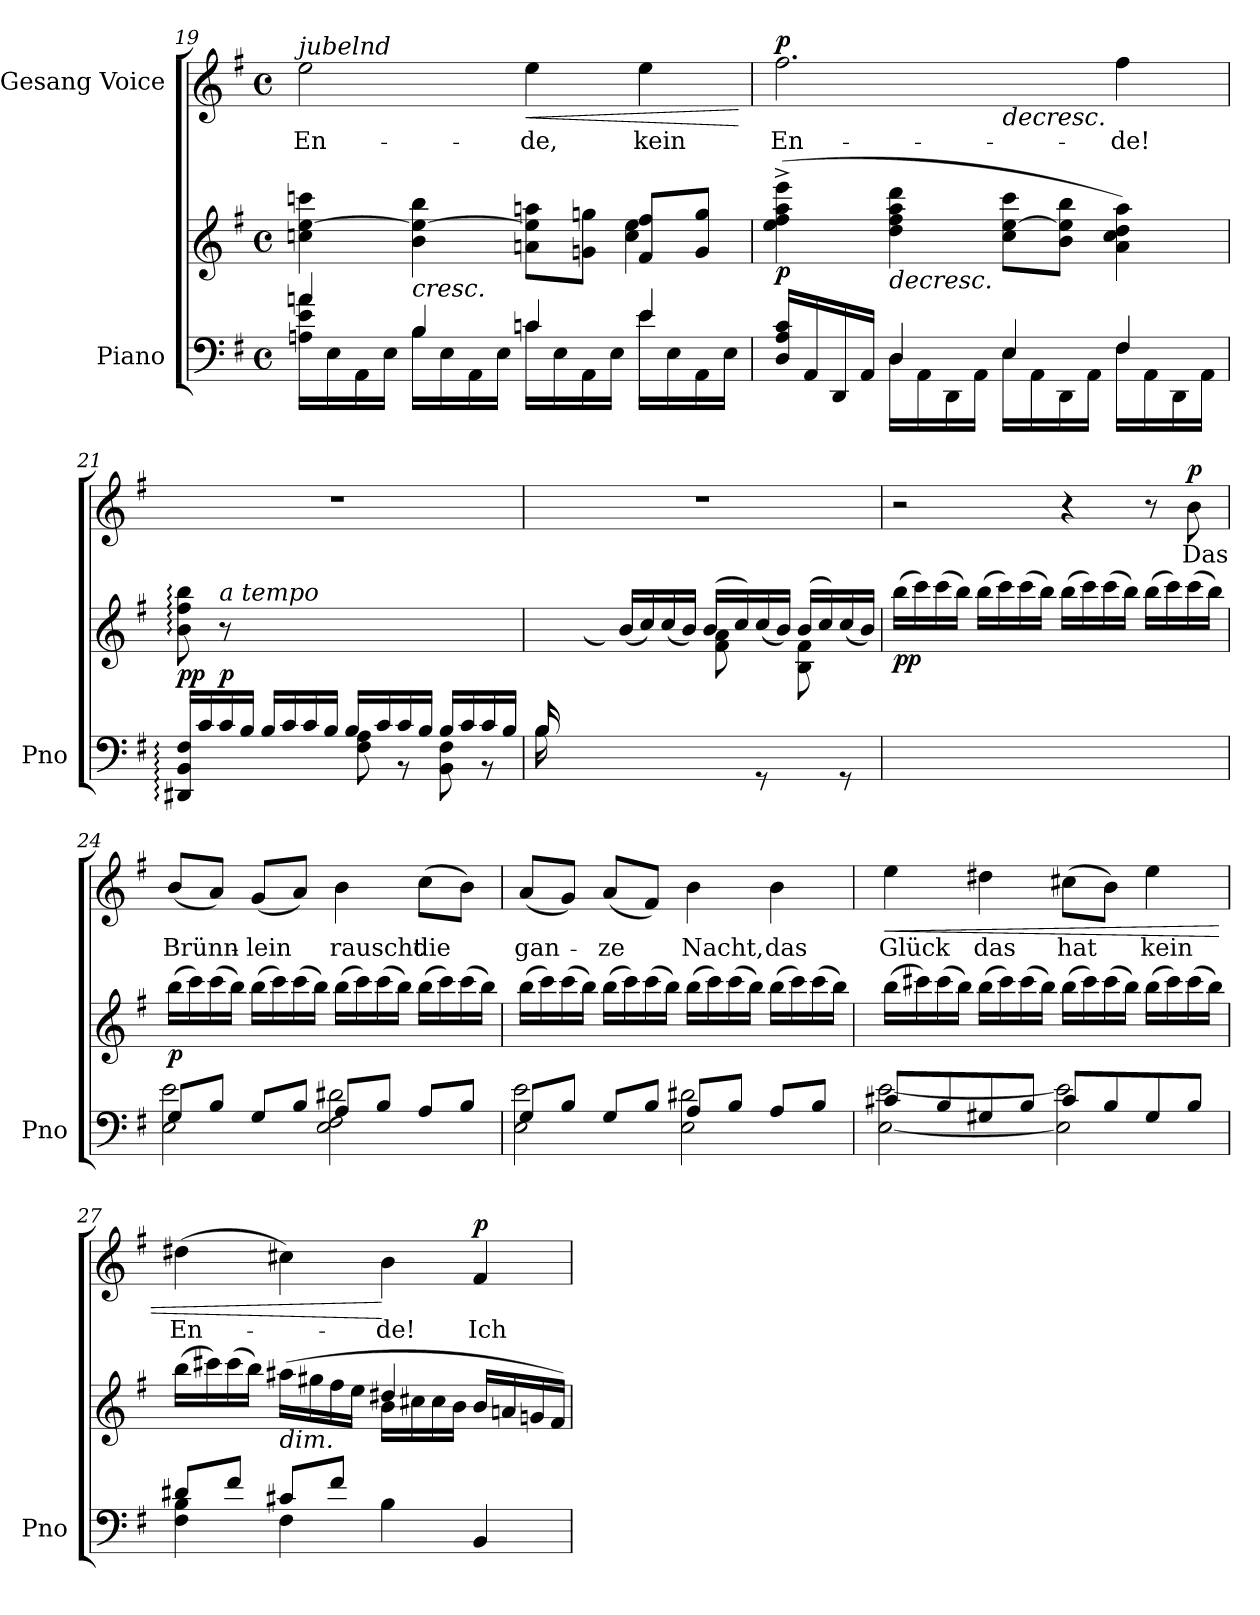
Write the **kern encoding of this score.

**kern	**kern	**dynam	**kern	**text	**dynam
*part2	*part2	*part2	*part1	*part1	*part1
*staff3	*staff2	*staff2/3	*staff1	*staff1	*staff1
*I"Piano	*	*	*I"Gesang Voice	*	*
*I'Pno	*	*	*	*	*
*clefF4	*clefG2	*	*clefG2	*	*
*k[f#]	*k[f#]	*	*k[f#]	*	*
*M4/4	*M4/4	*	*M4/4	*	*
*met(c)	*met(c)	*	*met(c)	*	*
=19	=19	=19	=19	=19	=19
*^	*^	*	*	*	*
!	!	!	!	!	!LO:TX:a:i:t=jubelnd	!	!
!	!	!	!	!	!	!LO:LY:b	!
4an/	16An\ 16e\ 16a\LL	4ccn\ [4ee\ 4cccn\	2.ryy	.	2ee\	En-	.
.	16E\	.	.	.	.	.	.
.	16AA\	.	.	.	.	.	.
.	16E\JJ	.	.	.	.	.	.
!	!	!	!	!LO:HP:b	!	!	!
4B/	16B\LL	4b\ 4ee\_ 4bb\	.	<	.	.	.
.	16E\	.	.	.	.	.	.
.	16AA\	.	.	.	.	.	.
.	16E\JJ	.	.	.	.	.	.
!	!	!	!	!	!	!LO:LY:b	!LO:HP:b
4c/	16cn\LL	8an\ 8ee\] 8aan\L	.	.	4ee\	-de,	<
.	16E\	.	.	.	.	.	.
.	16AA\	8gn\ 8ggn\J	.	.	.	.	.
.	16E\JJ	.	.	.	.	.	.
!	!	!	!	!	!	!LO:LY:b	!
4e/	16e\LL	8f#/ 8ff#/L	4cc\ 4ee\	.	4ee\	kein	.
.	16E\	.	.	.	.	.	.
.	16AA\	8g/ 8gg/J	.	.	.	.	.
.	16E\JJ	.	.	.	.	.	.
*v	*v	*	*	*	*	*	*
*	*v	*v	*	*	*	*
.	.	.	.	.	[
=20	=20	=20	=20	=20	=20
*^	*	*	*	*	*
!	!	!	!LO:DY:b	!	!LO:LY:b	!LO:DY:a
*	*	*	*	*^	*	*
16D/ 16A/ 16c/LL	4ryy	(>4ee\^ 4ff#\^ 4aa\^ 4eee\^	p	2.ff#\	2ryy	En-	p
16AA/	.	.	.	.	.	.	.
16DD/	.	.	.	.	.	.	.
16AA/JJ	.	.	.	.	.	.	.
!	!	!	!LO:HP:b	!	!	!	!
4D/	16D\LL	4dd\ 4ff#\ 4aa\ 4ddd\	>	.	.	.	.
.	16AA\	.	.	.	.	.	.
.	16DD\	.	.	.	.	.	.
.	16AA\JJ	.	.	.	.	.	.
!	!	!	!	!	!	!	!LO:HP:b
4E/	16E\LL	8cc\ [8ee\ 8ccc\L	.	.	2ryy	.	>
.	16AA\	.	.	.	.	.	.
.	16DD\	8b\ 8ee\] 8bb\J	.	.	.	.	.
.	16AA\JJ	.	.	.	.	.	.
!	!	!	!	!	!	!LO:LY:b	!
4F#/	16F#\LL	4a\ 4cc\ 4dd\ 4aa\)	.	4ff#\	.	-de!	.
.	16AA\	.	.	.	.	.	.
.	16DD\	.	.	.	.	.	.
.	16AA\JJ	.	.	.	.	.	.
*v	*v	*	*	*v	*v	*	*
.	.	[	.	.	.
!!LO:LB:g=z
=21	=21	=21	=21	=21	=21
*^	*	*	*	*	*
!	!	!	!LO:DY:b	!	!	!
4ryy	16DD#X/: 16BB/: 16F#/:LL	8b\: 8ff#\: 8bb\:	pp	1r	.	.
.	16c/	.	.	.	.	.
!	!	!LO:TX:a:i:t=a tempo	!	!	!	!
!	!	!	!LO:DY:a=2	!	!	!
.	16c/	8r	p	.	.	.
.	16B/JJ	.	.	.	.	.
16B/LL	4ryy	2.ryy	.	.	.	.
16c/	.	.	.	.	.	.
16c/	.	.	.	.	.	.
16B/JJ	.	.	.	.	.	.
16B/LL	8F#\ 8A\	.	.	.	.	.
16c/	.	.	.	.	.	.
16c/	8r	.	.	.	.	.
16B/JJ	.	.	.	.	.	.
16B/LL	8BB\ 8F#\	.	.	.	.	.
16c/	.	.	.	.	.	.
16c/	8r	.	.	.	.	.
16B/JJ	.	.	.	.	.	.
=22	=22	=22	=22	=22	=22	=22
*	*	*^	*	*	*	*
(>16B/LL	16B\	16ryy	2ryy	.	1r	.	.
2...ryy	16ryy	16cc/)	.	.	.	.	.
.	8ryy	(>16cc/	.	.	.	.	.
.	.	16b/JJ)	.	.	.	.	.
.	4ryy	(>16b/LL	.	.	.	.	.
.	.	16cc/)	.	.	.	.	.
.	.	(>16cc/	.	.	.	.	.
.	.	16b/JJ)	.	.	.	.	.
.	8ryy	(>16b/LL	8f#\ 8a\	.	.	.	.
.	.	16cc/)	.	.	.	.	.
.	8rGG	(>16cc/	8ryy	.	.	.	.
.	.	16b/JJ)	.	.	.	.	.
.	8ryy	(>16b/LL	8B\ 8f#\	.	.	.	.
.	.	16cc/)	.	.	.	.	.
.	8rGG	(>16cc/	8ryy	.	.	.	.
.	.	16b/JJ)	.	.	.	.	.
*v	*v	*	*	*	*	*	*
*	*v	*v	*	*	*	*
=23	=23	=23	=23	=23	=23
!	!	!LO:DY:b	!	!	!
1ryy	(>16bb\LL	pp	2r	.	.
.	16ccc\)	.	.	.	.
.	(>16ccc\	.	.	.	.
.	16bb\JJ)	.	.	.	.
.	(>16bb\LL	.	.	.	.
.	16ccc\)	.	.	.	.
.	(>16ccc\	.	.	.	.
.	16bb\JJ)	.	.	.	.
.	(>16bb\LL	.	4r	.	.
.	16ccc\)	.	.	.	.
.	(>16ccc\	.	.	.	.
.	16bb\JJ)	.	.	.	.
.	(>16bb\LL	.	8r	.	.
.	16ccc\)	.	.	.	.
!	!	!	!	!LO:LY:b	!LO:DY:a
.	(>16ccc\	.	8b\	Das	p
.	16bb\JJ)	.	.	.	.
!!LO:PB:g=z
=24	=24	=24	=24	=24	=24
*^	*	*	*	*	*
!	!	!	!LO:DY:b	!	!LO:LY:b	!
8G/L	2E\ 2e\	(>16bb\LL	p	(<8b/L	Brünn-	.
.	.	16ccc\)	.	.	.	.
8B/J	.	(>16ccc\	.	8a/J)	.	.
.	.	16bb\JJ)	.	.	.	.
!	!	!	!	!	!LO:LY:b	!
8G/L	.	(>16bb\LL	.	(<8g/L	-lein	.
.	.	16ccc\)	.	.	.	.
8B/J	.	(>16ccc\	.	8a/J)	.	.
.	.	16bb\JJ)	.	.	.	.
!	!	!	!	!	!LO:LY:b	!
8A/L	2E\ 2F#\ 2d#X\	(>16bb\LL	.	4b\	rauscht	.
.	.	16ccc\)	.	.	.	.
8B/J	.	(>16ccc\	.	.	.	.
.	.	16bb\JJ)	.	.	.	.
!	!	!	!	!	!LO:LY:b	!
8A/L	.	(>16bb\LL	.	(>8cc\L	die	.
.	.	16ccc\)	.	.	.	.
8B/J	.	(>16ccc\	.	8b\J)	.	.
.	.	16bb\JJ)	.	.	.	.
=25	=25	=25	=25	=25	=25	=25
!	!	!	!	!	!LO:LY:b	!
8G/L	2E\ 2e\	(>16bb\LL	.	(<8a/L	gan-	.
.	.	16ccc\)	.	.	.	.
8B/J	.	(>16ccc\	.	8g/J)	.	.
.	.	16bb\JJ)	.	.	.	.
!	!	!	!	!	!LO:LY:b	!
8G/L	.	(>16bb\LL	.	(<8a/L	-ze	.
.	.	16ccc\)	.	.	.	.
8B/J	.	(>16ccc\	.	8f#/J)	.	.
.	.	16bb\JJ)	.	.	.	.
!	!	!	!	!	!LO:LY:b	!
8A/L	2E\ 2d#X\	(>16bb\LL	.	4b\	Nacht,	.
.	.	16ccc\)	.	.	.	.
8B/J	.	(>16ccc\	.	.	.	.
.	.	16bb\JJ)	.	.	.	.
!	!	!	!	!	!LO:LY:b	!
8A/L	.	(>16bb\LL	.	4b\	das	.
.	.	16ccc\)	.	.	.	.
8B/J	.	(>16ccc\	.	.	.	.
.	.	16bb\JJ)	.	.	.	.
=26	=26	=26	=26	=26	=26	=26
!	!	!	!	!	!LO:LY:b	!LO:HP:b
8c#X/L	[2E\ [2e\	(>16bb\LL	.	4ee\	Glück	<
.	.	16ccc#X\)	.	.	.	.
8B/	.	(>16ccc#\	.	.	.	.
.	.	16bb\JJ)	.	.	.	.
!	!	!	!	!	!LO:LY:b	!
8G#X/	.	(>16bb\LL	.	4dd#X\	das	.
.	.	16ccc#\)	.	.	.	.
8B/J	.	(>16ccc#\	.	.	.	.
.	.	16bb\JJ)	.	.	.	.
!	!	!	!	!	!LO:LY:b	!
8c#/L	2E\] 2e\]	(>16bb\LL	.	(>8cc#X\L	hat	.
.	.	16ccc#\)	.	.	.	.
8B/	.	(>16ccc#\	.	8b\J)	.	.
.	.	16bb\JJ)	.	.	.	.
!	!	!	!	!	!LO:LY:b	!
8G#/	.	(>16bb\LL	]	4ee\	kein	]
.	.	16ccc#\)	.	.	.	.
8B/J	.	(>16ccc#\	.	.	.	.
.	.	16bb\JJ)	.	.	.	.
!!LO:LB:g=z
=27	=27	=27	=27	=27	=27	=27
*	*	*^	*	*	*	*
!	!	!	!	!	!	!LO:LY:b	!
8d#X/L	4F#\ 4B\	(>16bb\LL	2ryy	.	(>4dd#X\	En-	.
.	.	16ccc#X\)	.	.	.	.	.
8f#/J	.	(>16ccc#\	.	.	.	.	.
.	.	16bb\JJ)	.	.	.	.	.
!	!	!LO:TX:b:i:t=dim.	!	!	!	!	!
8c#X/L	4F#\	(>16aa#X\LL	.	.	4cc#X\)	.	.
.	.	16gg#X\	.	.	.	.	.
8f#/J	.	16ff#\	.	.	.	.	.
.	.	16ee\JJ	.	.	.	.	.
!	!	!	!	!	!	!LO:LY:b	!
2ryy	4B\	4dd#X/	16b\LL	.	4b\	-de!	[
.	.	.	16cc#X\	.	.	.	.
.	.	.	16cc#\	.	.	.	.
.	.	.	16b\JJ	.	.	.	.
!	!	!	!	!	!	!LO:LY:b	!LO:DY:a
.	4BB/	16b/LL	4ryy	.	4f#/	Ich	p
.	.	16an/	.	.	.	.	.
.	.	16gn/	.	.	.	.	.
.	.	16f#/JJ)	.	.	.	.	.
*v	*v	*	*	*	*	*	*
*	*v	*v	*	*	*	*
=	=	=	=	=	=
*-	*-	*-	*-	*-	*-
